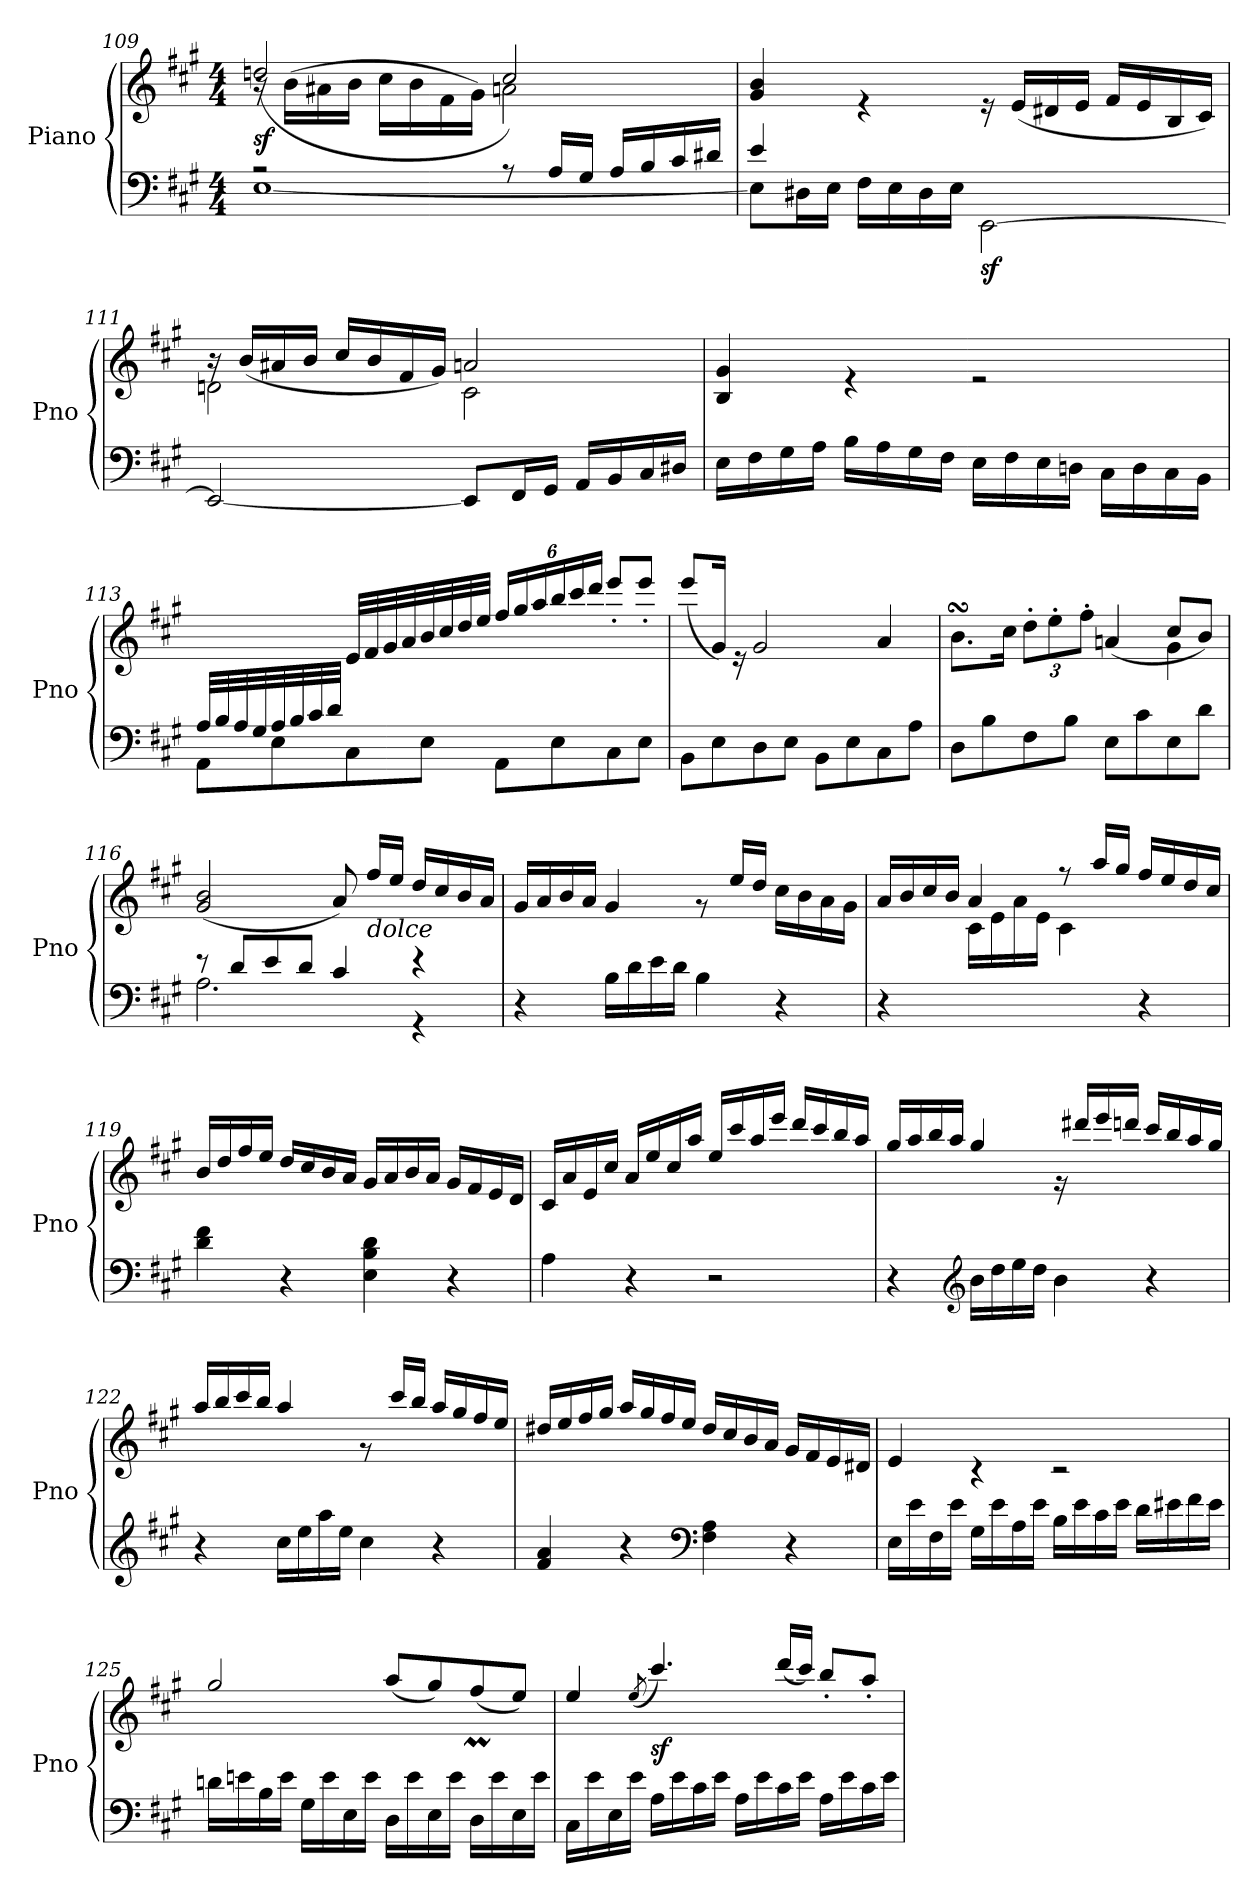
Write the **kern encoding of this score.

**kern	**kern	**dynam
*part1	*part1	*part1
*staff2	*staff1	*staff1/2
*I"Piano	*	*
*I'Pno	*	*
*clefF4	*clefG2	*
*k[f#c#g#]	*k[f#c#g#]	*
*A:	*A:	*
*M4/4	*M4/4	*
=109	=109	=109
*^	*^	*
*	*	*	*^	*
!	!	!	!	!	!LO:DY:b
2r	[1E	1ryy	(>2ddn/	16r	sf
.	.	.	.	(<16b\LL	.
.	.	.	.	16a#X\	.
.	.	.	.	16b\JJ	.
.	.	.	.	16cc#\LL	.
.	.	.	.	16b\	.
.	.	.	.	16f#\	.
.	.	.	.	16g#\JJ)	.
8rA	.	.	2cc#/)	2an\	.
16A/LL	.	.	.	.	.
16G#/JJ	.	.	.	.	.
16A/LL	.	.	.	.	.
16B/	.	.	.	.	.
16c#/	.	.	.	.	.
16d#X/JJ	.	.	.	.	.
*	*	*	*v	*v	*
!!LO:LB:g=z
=110	=110	=110	=110	=110
4e/	8E\L]	1ryy	4g#/ 4b/	.
.	16D#X\L	.	.	.
.	16E\JJ	.	.	.
4ryy	16F#\LL	.	4r	.
.	16E\	.	.	.
.	16D#\	.	.	.
.	16E\JJ	.	.	.
!	!	!	!	!LO:DY:b=2
4ryy	[2EE\	.	16r	sf
.	.	.	(>16e/LL	.
.	.	.	16d#X/	.
.	.	.	16e/JJ	.
4ryy	.	.	16f#/LL	.
.	.	.	16e/	.
.	.	.	16B/	.
.	.	.	16c#/JJ)	.
*v	*v	*	*	*
=111	=111	=111	=111
*	*	*^	*
2EE/_	1ryy	16r	2dn\	.
.	.	(>16b/LL	.	.
.	.	16a#X/	.	.
.	.	16b/JJ	.	.
.	.	16cc#/LL	.	.
.	.	16b/	.	.
.	.	16f#/	.	.
.	.	16g#/JJ)	.	.
8EE/L]	.	2an/	2c#\	.
16FF#/L	.	.	.	.
16GG#/JJ	.	.	.	.
16AA/LL	.	.	.	.
16BB/	.	.	.	.
16C#/	.	.	.	.
16D#X/JJ	.	.	.	.
*	*	*v	*v	*
!!LO:PB:g=z
=112	=112	=112	=112
16E\LL	1ryy	4B/ 4g#/	.
16F#\	.	.	.
16G#\	.	.	.
16A\JJ	.	.	.
16B\LL	.	4r	.
16A\	.	.	.
16G#\	.	.	.
16F#\JJ	.	.	.
16E\LL	.	2r	.
16F#\	.	.	.
16E\	.	.	.
16Dn\JJ	.	.	.
16C#\LL	.	.	.
16D\	.	.	.
16C#\	.	.	.
16BB\JJ	.	.	.
=113	=113	=113	=113
*^	*	*	*
32A/LLL	8AA\L	1ryy	4ryy	.
32B/	.	.	.	.
32A/	.	.	.	.
32G#/	.	.	.	.
32A/	8E\	.	.	.
32B/	.	.	.	.
32c#/	.	.	.	.
32d/JJJ	.	.	.	.
4ryy	8C#\	.	32e/LLL	.
.	.	.	32f#/	.
.	.	.	32g#/	.
.	.	.	32a/	.
.	8E\J	.	32b/	.
.	.	.	32cc#/	.
.	.	.	32dd/	.
.	.	.	32ee/JJJ	.
*	*	*	*Xbrackettup	*
4ryy	8AA\L	.	24ff#/LL	.
.	.	.	24gg#/	.
.	.	.	24aa/	.
.	8E\	.	24bb/	.
.	.	.	24ccc#/	.
.	.	.	24ddd/JJ	.
4ryy	8C#\	.	8eee'/L	.
.	8E\J	.	8eee'/J	.
*v	*v	*	*	*
!!LO:LB:g=z	!!
=114	=114	=114	=114
8BB\L	1ryy	(>8eee/L	.
8E\	.	16g#/Jk)	.
.	.	16r	.
8D\	.	2g#/	.
8E\J	.	.	.
8BB\L	.	.	.
8E\	.	.	.
8C#\	.	4a/	.
8A\J	.	.	.
=115	=115	=115	=115
*	*	*^	*
8D\L	1ryy	4ryy	8.bsSSS\L	.
8B\	.	.	.	.
.	.	.	16cc#\Jk	.
8F#\	.	4ryy	12dd'\L	.
.	.	.	12ee'\	.
8B\J	.	.	.	.
.	.	.	12ff#'\J	.
8E\L	.	(>4an/	4ryy	.
8c#\	.	.	.	.
8E\	.	8cc#/L	4g#\	.
8d\J	.	8b/J)	.	.
*	*	*v	*v	*
=116	=116	=116	=116
*^	*	*	*
8r	2.A\	1ryy	(>2g#/ 2b/	.
8d/L	.	.	.	.
8e/	.	.	.	.
8d/J	.	.	.	.
4c#/	.	.	8a/)	.
!	!	!	!LO:TX:b:i:t=dolce	!
.	.	.	16ff#/LL	.
.	.	.	16ee/JJ	.
4r	4r	.	16dd/LL	.
.	.	.	16cc#/	.
.	.	.	16b/	.
.	.	.	16a/JJ	.
*v	*v	*	*	*
!!LO:LB:g=z	!!
=117	=117	=117	=117
4r	1ryy	16g#/LL	.
.	.	16a/	.
.	.	16b/	.
.	.	16a/JJ	.
16B\LL	.	4g#/	.
16d\	.	.	.
16e\	.	.	.
16d\JJ	.	.	.
4B\	.	8r	.
.	.	16ee/LL	.
.	.	16dd/JJ	.
4r	.	16cc#\LL	.
.	.	16b\	.
.	.	16a\	.
.	.	16g#\JJ	.
=118	=118	=118	=118
*	*	*^	*
4r	1ryy	16a/LL	4ryy	.
.	.	16b/	.	.
.	.	16cc#/	.	.
.	.	16b/JJ	.	.
4ryy	.	4a/	16c#\LL	.
.	.	.	16e\	.
.	.	.	16a\	.
.	.	.	16e\JJ	.
4ryy	.	8rff	4c#\	.
.	.	16aa/LL	.	.
.	.	16gg#/JJ	.	.
4r	.	16ff#/LL	4ryy	.
.	.	16ee/	.	.
.	.	16dd/	.	.
.	.	16cc#/JJ	.	.
*	*	*v	*v	*
=119	=119	=119	=119
4d\ 4f#\	1ryy	16b/LL	.
.	.	16dd/	.
.	.	16ff#/	.
.	.	16ee/JJ	.
4r	.	16dd/LL	.
.	.	16cc#/	.
.	.	16b/	.
.	.	16a/JJ	.
4E\ 4B\ 4d\	.	16g#/LL	.
.	.	16a/	.
.	.	16b/	.
.	.	16a/JJ	.
4r	.	16g#/LL	.
.	.	16f#/	.
.	.	16e/	.
.	.	16d/JJ	.
!!LO:LB:g=z	!!
=120	=120	=120	=120
4A\	1ryy	16c#/LL	.
.	.	16a/	.
.	.	16e/	.
.	.	16cc#/JJ	.
4r	.	16a/LL	.
.	.	16ee/	.
.	.	16cc#/	.
.	.	16aa/JJ	.
2r	.	16ee/LL	.
.	.	16ccc#/	.
.	.	16aa/	.
.	.	16eee/JJ	.
.	.	16ddd/LL	.
.	.	16ccc#/	.
.	.	16bb/	.
.	.	16aa/JJ	.
=121	=121	=121	=121
4r	1ryy	16gg#/LL	.
.	.	16aa/	.
.	.	16bb/	.
.	.	16aa/JJ	.
*clefG2	*	*	*
16b\LL	.	4gg#/	.
16dd\	.	.	.
16ee\	.	.	.
16dd\JJ	.	.	.
4b\	.	16r	.
.	.	16ddd#X/LL	.
.	.	16eee/	.
.	.	16dddn/JJ	.
4r	.	16ccc#/LL	.
.	.	16bb/	.
.	.	16aa/	.
.	.	16gg#/JJ	.
!!LO:LB:g=z	!!
=122	=122	=122	=122
4r	1ryy	16aa/LL	.
.	.	16bb/	.
.	.	16ccc#/	.
.	.	16bb/JJ	.
16cc#\LL	.	4aa/	.
16ee\	.	.	.
16aa\	.	.	.
16ee\JJ	.	.	.
4cc#\	.	8r	.
.	.	16ccc#/LL	.
.	.	16bb/JJ	.
4r	.	16aa/LL	.
.	.	16gg#/	.
.	.	16ff#/	.
.	.	16ee/JJ	.
=123	=123	=123	=123
4f#/ 4a/	1ryy	16dd#X/LL	.
.	.	16ee/	.
.	.	16ff#/	.
.	.	16gg#/JJ	.
4r	.	16aa/LL	.
.	.	16gg#/	.
.	.	16ff#/	.
.	.	16ee/JJ	.
*clefF4	*	*	*
4F#\ 4A\	.	16dd#/LL	.
.	.	16cc#/	.
.	.	16b/	.
.	.	16a/JJ	.
4r	.	16g#/LL	.
.	.	16f#/	.
.	.	16e/	.
.	.	16d#X/JJ	.
!!LO:LB:g=z	!!
=124	=124	=124	=124
16E\LL	1ryy	4e/	.
16e\	.	.	.
16F#\	.	.	.
16e\JJ	.	.	.
16G#\LL	.	4r	.
16e\	.	.	.
16A\	.	.	.
16e\JJ	.	.	.
16B\LL	.	2r	.
16e\	.	.	.
16c#\	.	.	.
16e\JJ	.	.	.
16d\LL	.	.	.
16e#X\	.	.	.
16f#\	.	.	.
16e#\JJ	.	.	.
=125	=125	=125	=125
16dn\LL	1ryy	2gg#/	.
16en\	.	.	.
16B\	.	.	.
16e\JJ	.	.	.
16G#\LL	.	.	.
16e\	.	.	.
16E\	.	.	.
16e\JJ	.	.	.
16D\LL	.	(>8aa/L	.
16e\	.	.	.
16E\	.	8gg#/)	.
16e\JJ	.	.	.
16D\LL	.	(>8ff#M/	.
16e\	.	.	.
16E\	.	8ee/J)	.
16e\JJ	.	.	.
!!LO:PB:g=z	!!
=126	=126	=126	=126
16C#\LL	1ryy	4ee/	.
16e\	.	.	.
16E\	.	.	.
16e\JJ	.	.	.
.	.	(<8qee/	.
!	!	!	!LO:DY:b
16A\LL	.	4.ccc#/)	sf
16e\	.	.	.
16c#\	.	.	.
16e\JJ	.	.	.
16A\LL	.	.	.
16e\	.	.	.
16c#\	.	(>16ddd/LL	.
16e\JJ	.	16ccc#/JJ)	.
16A\LL	.	8bb'/L	.
16e\	.	.	.
16c#\	.	8aa'/J	.
16e\JJ	.	.	.
*	*v	*v	*
=	=	=
*-	*-	*-
